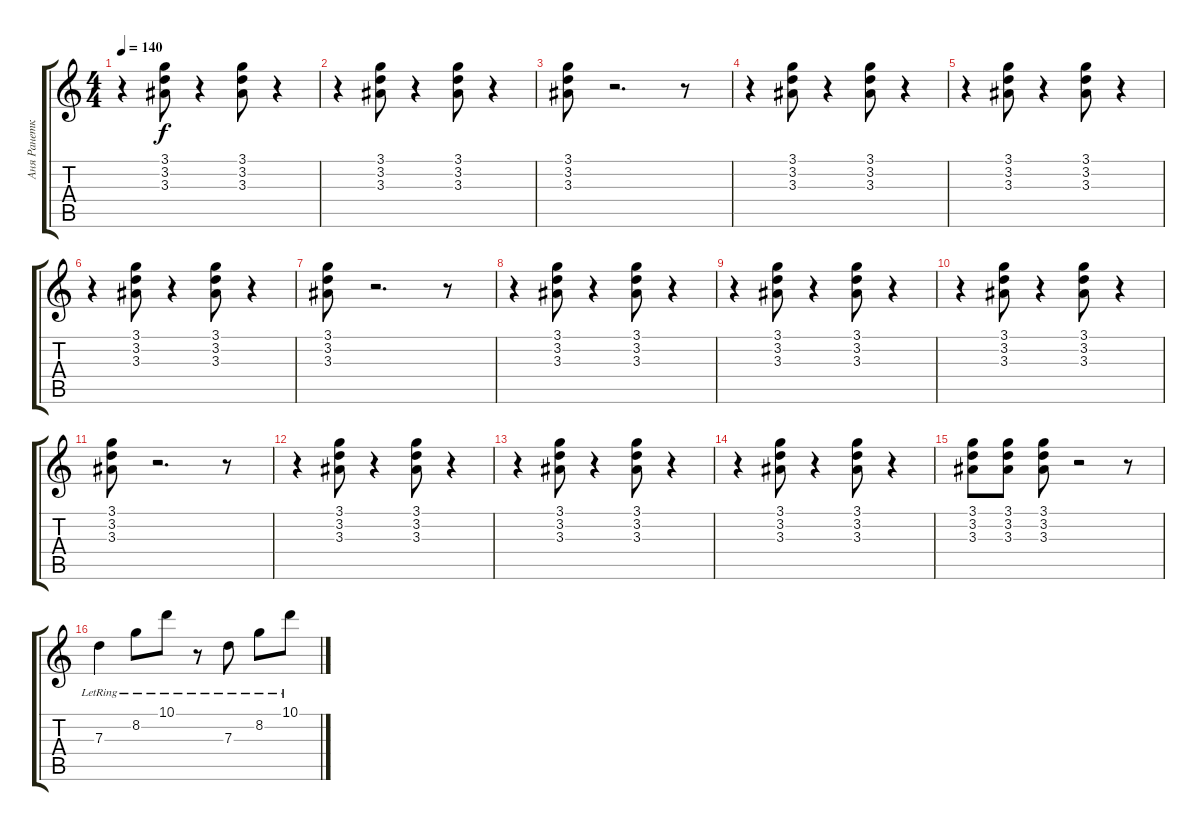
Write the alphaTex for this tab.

\track ("Аня Ранетка" "Аня Ранетк") {instrument distortionguitar}
\staff {score tabs}
\tuning (E4 B3 G3 D3 A2 E2) {hide}
\ts (4 4)
\tempo 140
\clef g2
\ks c
r.4{dy f} (3.1 3.2 3.3).8 r.4 (3.1 3.2 3.3).8 r.4 |
r.4 (3.1 3.2 3.3).8 r.4 (3.1 3.2 3.3).8 r.4 |
(3.1 3.2 3.3).8 r.2{d} r.8 |
r.4 (3.1 3.2 3.3).8 r.4 (3.1 3.2 3.3).8 r.4 |
r.4 (3.1 3.2 3.3).8 r.4 (3.1 3.2 3.3).8 r.4 |
r.4 (3.1 3.2 3.3).8 r.4 (3.1 3.2 3.3).8 r.4 |
(3.1 3.2 3.3).8 r.2{d} r.8 |
r.4 (3.1 3.2 3.3).8 r.4 (3.1 3.2 3.3).8 r.4 |
r.4 (3.1 3.2 3.3).8 r.4 (3.1 3.2 3.3).8 r.4 |
r.4 (3.1 3.2 3.3).8 r.4 (3.1 3.2 3.3).8 r.4 |
(3.1 3.2 3.3).8 r.2{d} r.8 |
r.4 (3.1 3.2 3.3).8 r.4 (3.1 3.2 3.3).8 r.4 |
r.4 (3.1 3.2 3.3).8 r.4 (3.1 3.2 3.3).8 r.4 |
r.4 (3.1 3.2 3.3).8 r.4 (3.1 3.2 3.3).8 r.4 |
(3.1 3.2 3.3).8 (3.1 3.2 3.3).8 (3.1 3.2 3.3).8 r.2 r.8 |
7.3{lr}.4{volume 8} 8.2{lr}.8 10.1{lr}.8 r.8 7.3{lr}.8 8.2{lr}.8 10.1{lr}.8
